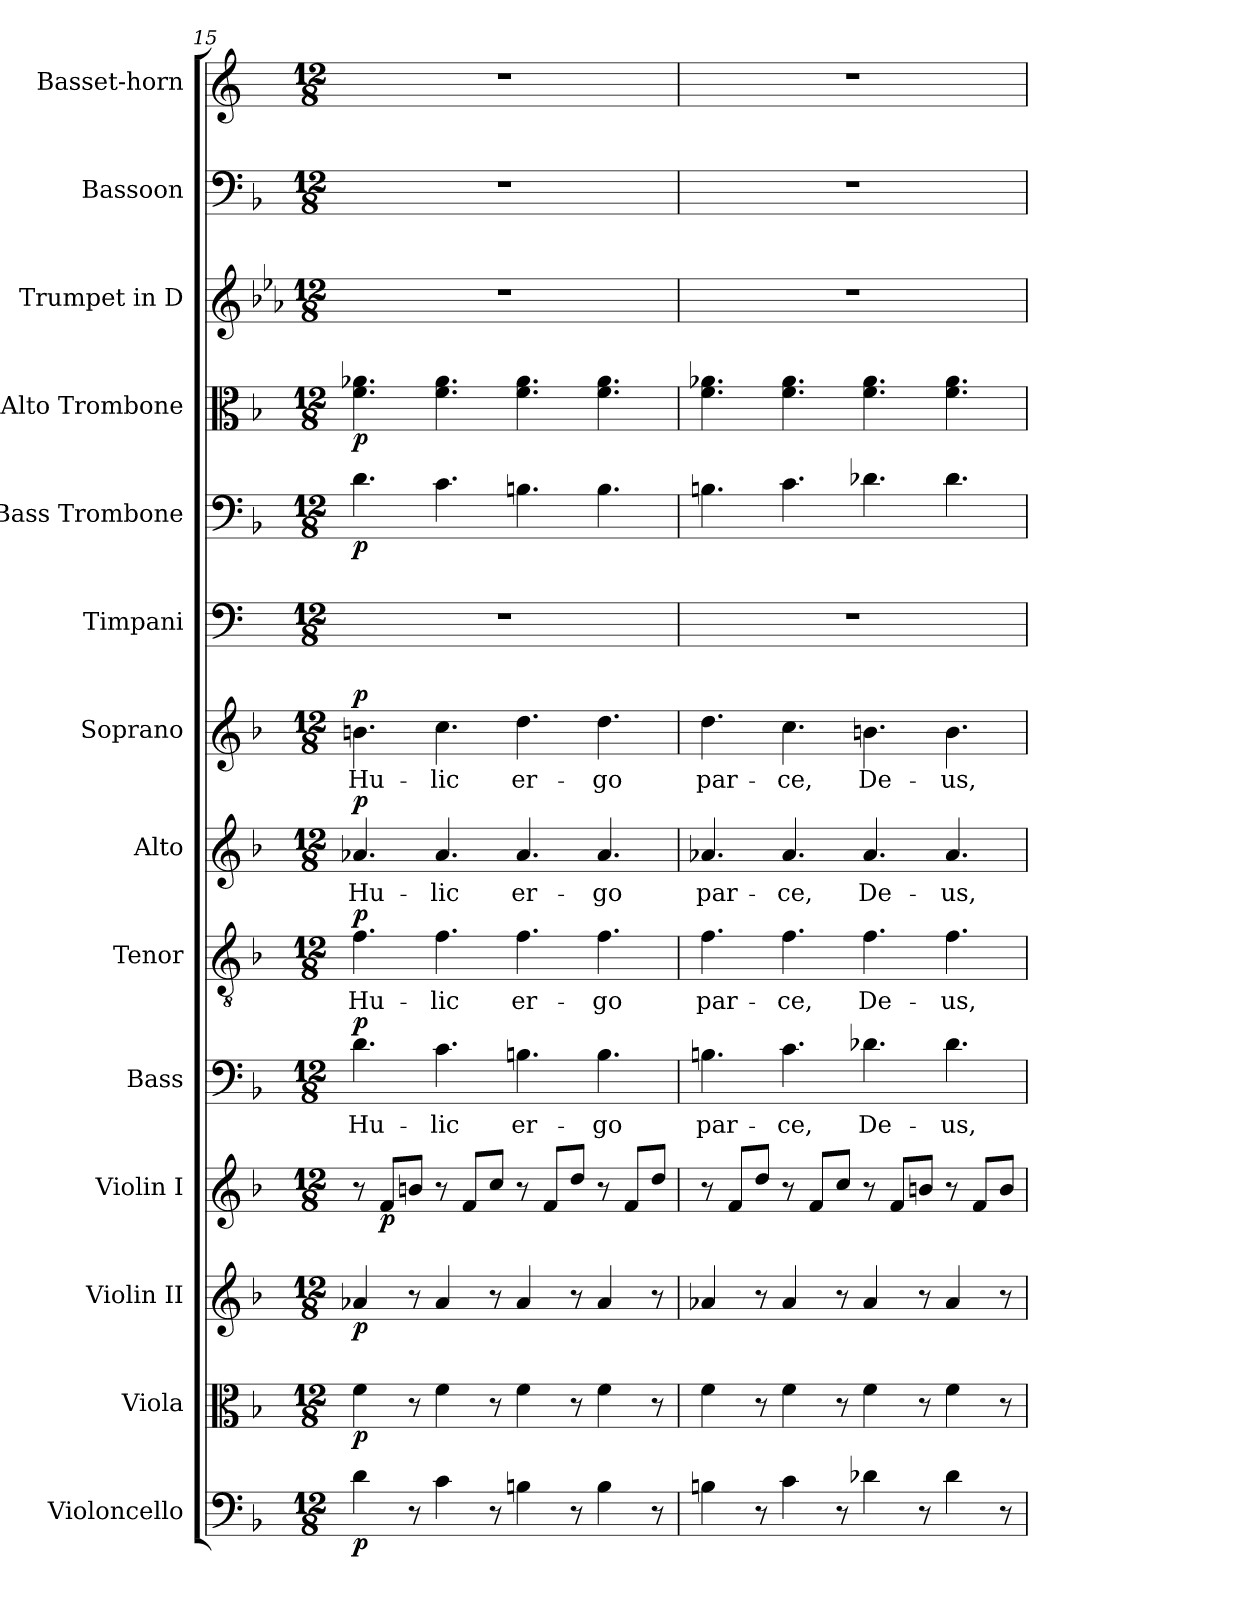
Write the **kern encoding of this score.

**kern	**dynam	**kern	**dynam	**kern	**dynam	**kern	**dynam	**kern	**text	**dynam	**kern	**text	**dynam	**kern	**text	**dynam	**kern	**text	**dynam	**kern	**kern	**dynam	**kern	**dynam	**kern	**kern	**kern
*part14	*part14	*part13	*part13	*part12	*part12	*part11	*part11	*part10	*part10	*part10	*part9	*part9	*part9	*part8	*part8	*part8	*part7	*part7	*part7	*part6	*part5	*part5	*part4	*part4	*part3	*part2	*part1
*staff14	*staff14	*staff13	*staff13	*staff12	*staff12	*staff11	*staff11	*staff10	*staff10	*staff10	*staff9	*staff9	*staff9	*staff8	*staff8	*staff8	*staff7	*staff7	*staff7	*staff6	*staff5	*staff5	*staff4	*staff4	*staff3	*staff2	*staff1
*I"Violoncello	*	*I"Viola	*	*I"Violin II	*	*I"Violin I	*	*I"Bass	*	*	*I"Tenor	*	*	*I"Alto	*	*	*I"Soprano	*	*	*I"Timpani	*I"Bass Trombone	*	*I"Alto Trombone	*	*I"Trumpet in D	*I"Bassoon	*I"Basset-horn
*I'Vc.	*	*I'Vla	*	*I'Vln II	*	*I'Vln I	*	*I'B.	*	*	*I'T.	*	*	*I'A.	*	*	*I'S.	*	*	*I'Timp.	*I'B. Tbn.	*	*I'A. Tbn.	*	*	*I'Bsn	*I'B.-hn
*clefF4	*	*clefC3	*	*clefG2	*	*clefG2	*	*clefF4	*	*	*clefGv2	*	*	*clefG2	*	*	*clefG2	*	*	*clefF4	*clefF4	*	*clefC3	*	*clefG2	*clefF4	*clefG2
*	*	*	*	*	*	*	*	*	*	*	*ITrd7c12	*	*	*	*	*	*	*	*	*	*	*	*	*	*ITrd-1c-2	*	*ITrd4c7
*k[b-]	*	*k[b-]	*	*k[b-]	*	*k[b-]	*	*k[b-]	*	*	*k[b-]	*	*	*k[b-]	*	*	*k[b-]	*	*	*k[]	*k[b-]	*	*k[b-]	*	*k[b-]	*k[b-]	*k[b-]
*F:	*	*F:	*	*F:	*	*F:	*	*F:	*	*	*F:	*	*	*F:	*	*	*F:	*	*	*C:	*F:	*	*F:	*	*F:	*F:	*F:
*M12/8	*	*M12/8	*	*M12/8	*	*M12/8	*	*M12/8	*	*	*M12/8	*	*	*M12/8	*	*	*M12/8	*	*	*M12/8	*M12/8	*	*M12/8	*	*M12/8	*M12/8	*M12/8
=15	=15	=15	=15	=15	=15	=15	=15	=15	=15	=15	=15	=15	=15	=15	=15	=15	=15	=15	=15	=15	=15	=15	=15	=15	=15	=15	=15
!	!	!	!	!	!	!	!	!	!LO:LY:b:color=#000000	!	!	!	!	!	!	!	!	!	!	!	!	!	!	!	!	!	!
!	!	!	!	!	!	!	!	!	!	!	!	!LO:LY:b:color=#000000	!	!	!	!	!	!	!	!	!	!	!	!	!	!	!
!	!	!	!	!	!	!	!	!	!	!	!	!	!	!	!LO:LY:b:color=#000000	!	!	!	!	!	!	!	!	!	!	!	!
!	!	!	!	!	!	!	!	!	!	!	!	!	!	!	!	!	!	!LO:LY:b:color=#000000	!	!LO:N:vis=1	!	!	!	!	!LO:N:vis=1	!LO:N:vis=1	!LO:N:vis=1
4di\	p	4fi\	p	4a-Xi/	p	8r	.	4.di\	Hu-	p	4.Fi\	Hu-	p	4.a-Xi/	Hu-	p	4.bni\	Hu-	p	1.r	4.di\	p	4.fi\ 4.a-Xi	p	1.r	1.r	1.r
.	.	.	.	.	.	8fi/L	p	.	.	.	.	.	.	.	.	.	.	.	.	.	.	.	.	.	.	.	.
8r	.	8r	.	8r	.	8bni/J	.	.	.	.	.	.	.	.	.	.	.	.	.	.	.	.	.	.	.	.	.
!	!	!	!	!	!	!	!	!	!LO:LY:b:color=#000000	!	!	!	!	!	!	!	!	!	!	!	!	!	!	!	!	!	!
!	!	!	!	!	!	!	!	!	!	!	!	!LO:LY:b:color=#000000	!	!	!	!	!	!	!	!	!	!	!	!	!	!	!
!	!	!	!	!	!	!	!	!	!	!	!	!	!	!	!LO:LY:b:color=#000000	!	!	!	!	!	!	!	!	!	!	!	!
!	!	!	!	!	!	!	!	!	!	!	!	!	!	!	!	!	!	!LO:LY:b:color=#000000	!	!	!	!	!	!	!	!	!
4ci\	.	4fi\	.	4a-i/	.	8r	.	4.ci\	-lic	.	4.Fi\	-lic	.	4.a-i/	-lic	.	4.cci\	-lic	.	.	4.ci\	.	4.fi\ 4.a-i	.	.	.	.
.	.	.	.	.	.	8fi/L	.	.	.	.	.	.	.	.	.	.	.	.	.	.	.	.	.	.	.	.	.
8r	.	8r	.	8r	.	8cci/J	.	.	.	.	.	.	.	.	.	.	.	.	.	.	.	.	.	.	.	.	.
!	!	!	!	!	!	!	!	!	!LO:LY:b:color=#000000	!	!	!	!	!	!	!	!	!	!	!	!	!	!	!	!	!	!
!	!	!	!	!	!	!	!	!	!	!	!	!LO:LY:b:color=#000000	!	!	!	!	!	!	!	!	!	!	!	!	!	!	!
!	!	!	!	!	!	!	!	!	!	!	!	!	!	!	!LO:LY:b:color=#000000	!	!	!	!	!	!	!	!	!	!	!	!
!	!	!	!	!	!	!	!	!	!	!	!	!	!	!	!	!	!	!LO:LY:b:color=#000000	!	!	!	!	!	!	!	!	!
4Bni\	.	4fi\	.	4a-i/	.	8r	.	4.Bni\	er-	.	4.Fi\	er-	.	4.a-i/	er-	.	4.ddi\	er-	.	.	4.Bni\	.	4.fi\ 4.a-i	.	.	.	.
.	.	.	.	.	.	8fi/L	.	.	.	.	.	.	.	.	.	.	.	.	.	.	.	.	.	.	.	.	.
8r	.	8r	.	8r	.	8ddi/J	.	.	.	.	.	.	.	.	.	.	.	.	.	.	.	.	.	.	.	.	.
!	!	!	!	!	!	!	!	!	!LO:LY:b:color=#000000	!	!	!	!	!	!	!	!	!	!	!	!	!	!	!	!	!	!
!	!	!	!	!	!	!	!	!	!	!	!	!LO:LY:b:color=#000000	!	!	!	!	!	!	!	!	!	!	!	!	!	!	!
!	!	!	!	!	!	!	!	!	!	!	!	!	!	!	!LO:LY:b:color=#000000	!	!	!	!	!	!	!	!	!	!	!	!
!	!	!	!	!	!	!	!	!	!	!	!	!	!	!	!	!	!	!LO:LY:b:color=#000000	!	!	!	!	!	!	!	!	!
4Bi\	.	4fi\	.	4a-i/	.	8r	.	4.Bi\	-go	.	4.Fi\	-go	.	4.a-i/	-go	.	4.ddi\	-go	.	.	4.Bi\	.	4.fi\ 4.a-i	.	.	.	.
.	.	.	.	.	.	8fi/L	.	.	.	.	.	.	.	.	.	.	.	.	.	.	.	.	.	.	.	.	.
8r	.	8r	.	8r	.	8ddi/J	.	.	.	.	.	.	.	.	.	.	.	.	.	.	.	.	.	.	.	.	.
=16	=16	=16	=16	=16	=16	=16	=16	=16	=16	=16	=16	=16	=16	=16	=16	=16	=16	=16	=16	=16	=16	=16	=16	=16	=16	=16	=16
!	!	!	!	!	!	!	!	!	!LO:LY:b:color=#000000	!	!	!	!	!	!	!	!	!	!	!	!	!	!	!	!	!	!
!	!	!	!	!	!	!	!	!	!	!	!	!LO:LY:b:color=#000000	!	!	!	!	!	!	!	!	!	!	!	!	!	!	!
!	!	!	!	!	!	!	!	!	!	!	!	!	!	!	!LO:LY:b:color=#000000	!	!	!	!	!	!	!	!	!	!	!	!
!	!	!	!	!	!	!	!	!	!	!	!	!	!	!	!	!	!	!LO:LY:b:color=#000000	!	!LO:N:vis=1	!	!	!	!	!LO:N:vis=1	!LO:N:vis=1	!LO:N:vis=1
4Bni\	.	4fi\	.	4a-Xi/	.	8r	.	4.Bni\	par-	.	4.Fi\	par-	.	4.a-Xi/	par-	.	4.ddi\	par-	.	1.r	4.Bni\	.	4.fi\ 4.a-Xi	.	1.r	1.r	1.r
.	.	.	.	.	.	8fi/L	.	.	.	.	.	.	.	.	.	.	.	.	.	.	.	.	.	.	.	.	.
8r	.	8r	.	8r	.	8ddi/J	.	.	.	.	.	.	.	.	.	.	.	.	.	.	.	.	.	.	.	.	.
!	!	!	!	!	!	!	!	!	!LO:LY:b:color=#000000	!	!	!	!	!	!	!	!	!	!	!	!	!	!	!	!	!	!
!	!	!	!	!	!	!	!	!	!	!	!	!LO:LY:b:color=#000000	!	!	!	!	!	!	!	!	!	!	!	!	!	!	!
!	!	!	!	!	!	!	!	!	!	!	!	!	!	!	!LO:LY:b:color=#000000	!	!	!	!	!	!	!	!	!	!	!	!
!	!	!	!	!	!	!	!	!	!	!	!	!	!	!	!	!	!	!LO:LY:b:color=#000000	!	!	!	!	!	!	!	!	!
4ci\	.	4fi\	.	4a-i/	.	8r	.	4.ci\	-ce,	.	4.Fi\	-ce,	.	4.a-i/	-ce,	.	4.cci\	-ce,	.	.	4.ci\	.	4.fi\ 4.a-i	.	.	.	.
.	.	.	.	.	.	8fi/L	.	.	.	.	.	.	.	.	.	.	.	.	.	.	.	.	.	.	.	.	.
8r	.	8r	.	8r	.	8cci/J	.	.	.	.	.	.	.	.	.	.	.	.	.	.	.	.	.	.	.	.	.
!	!	!	!	!	!	!	!	!	!LO:LY:b:color=#000000	!	!	!	!	!	!	!	!	!	!	!	!	!	!	!	!	!	!
!	!	!	!	!	!	!	!	!	!	!	!	!LO:LY:b:color=#000000	!	!	!	!	!	!	!	!	!	!	!	!	!	!	!
!	!	!	!	!	!	!	!	!	!	!	!	!	!	!	!LO:LY:b:color=#000000	!	!	!	!	!	!	!	!	!	!	!	!
!	!	!	!	!	!	!	!	!	!	!	!	!	!	!	!	!	!	!LO:LY:b:color=#000000	!	!	!	!	!	!	!	!	!
4d-Xi\	.	4fi\	.	4a-i/	.	8r	.	4.d-Xi\	De-	.	4.Fi\	De-	.	4.a-i/	De-	.	4.bni\	De-	.	.	4.d-Xi\	.	4.fi\ 4.a-i	.	.	.	.
.	.	.	.	.	.	8fi/L	.	.	.	.	.	.	.	.	.	.	.	.	.	.	.	.	.	.	.	.	.
8r	.	8r	.	8r	.	8bni/J	.	.	.	.	.	.	.	.	.	.	.	.	.	.	.	.	.	.	.	.	.
!	!	!	!	!	!	!	!	!	!LO:LY:b:color=#000000	!	!	!	!	!	!	!	!	!	!	!	!	!	!	!	!	!	!
!	!	!	!	!	!	!	!	!	!	!	!	!LO:LY:b:color=#000000	!	!	!	!	!	!	!	!	!	!	!	!	!	!	!
!	!	!	!	!	!	!	!	!	!	!	!	!	!	!	!LO:LY:b:color=#000000	!	!	!	!	!	!	!	!	!	!	!	!
!	!	!	!	!	!	!	!	!	!	!	!	!	!	!	!	!	!	!LO:LY:b:color=#000000	!	!	!	!	!	!	!	!	!
4d-i\	.	4fi\	.	4a-i/	.	8r	.	4.d-i\	-us,	.	4.Fi\	-us,	.	4.a-i/	-us,	.	4.bi\	-us,	.	.	4.d-i\	.	4.fi\ 4.a-i	.	.	.	.
.	.	.	.	.	.	8fi/L	.	.	.	.	.	.	.	.	.	.	.	.	.	.	.	.	.	.	.	.	.
8r	.	8r	.	8r	.	8bi/J	.	.	.	.	.	.	.	.	.	.	.	.	.	.	.	.	.	.	.	.	.
=	=	=	=	=	=	=	=	=	=	=	=	=	=	=	=	=	=	=	=	=	=	=	=	=	=	=	=
*-	*-	*-	*-	*-	*-	*-	*-	*-	*-	*-	*-	*-	*-	*-	*-	*-	*-	*-	*-	*-	*-	*-	*-	*-	*-	*-	*-
